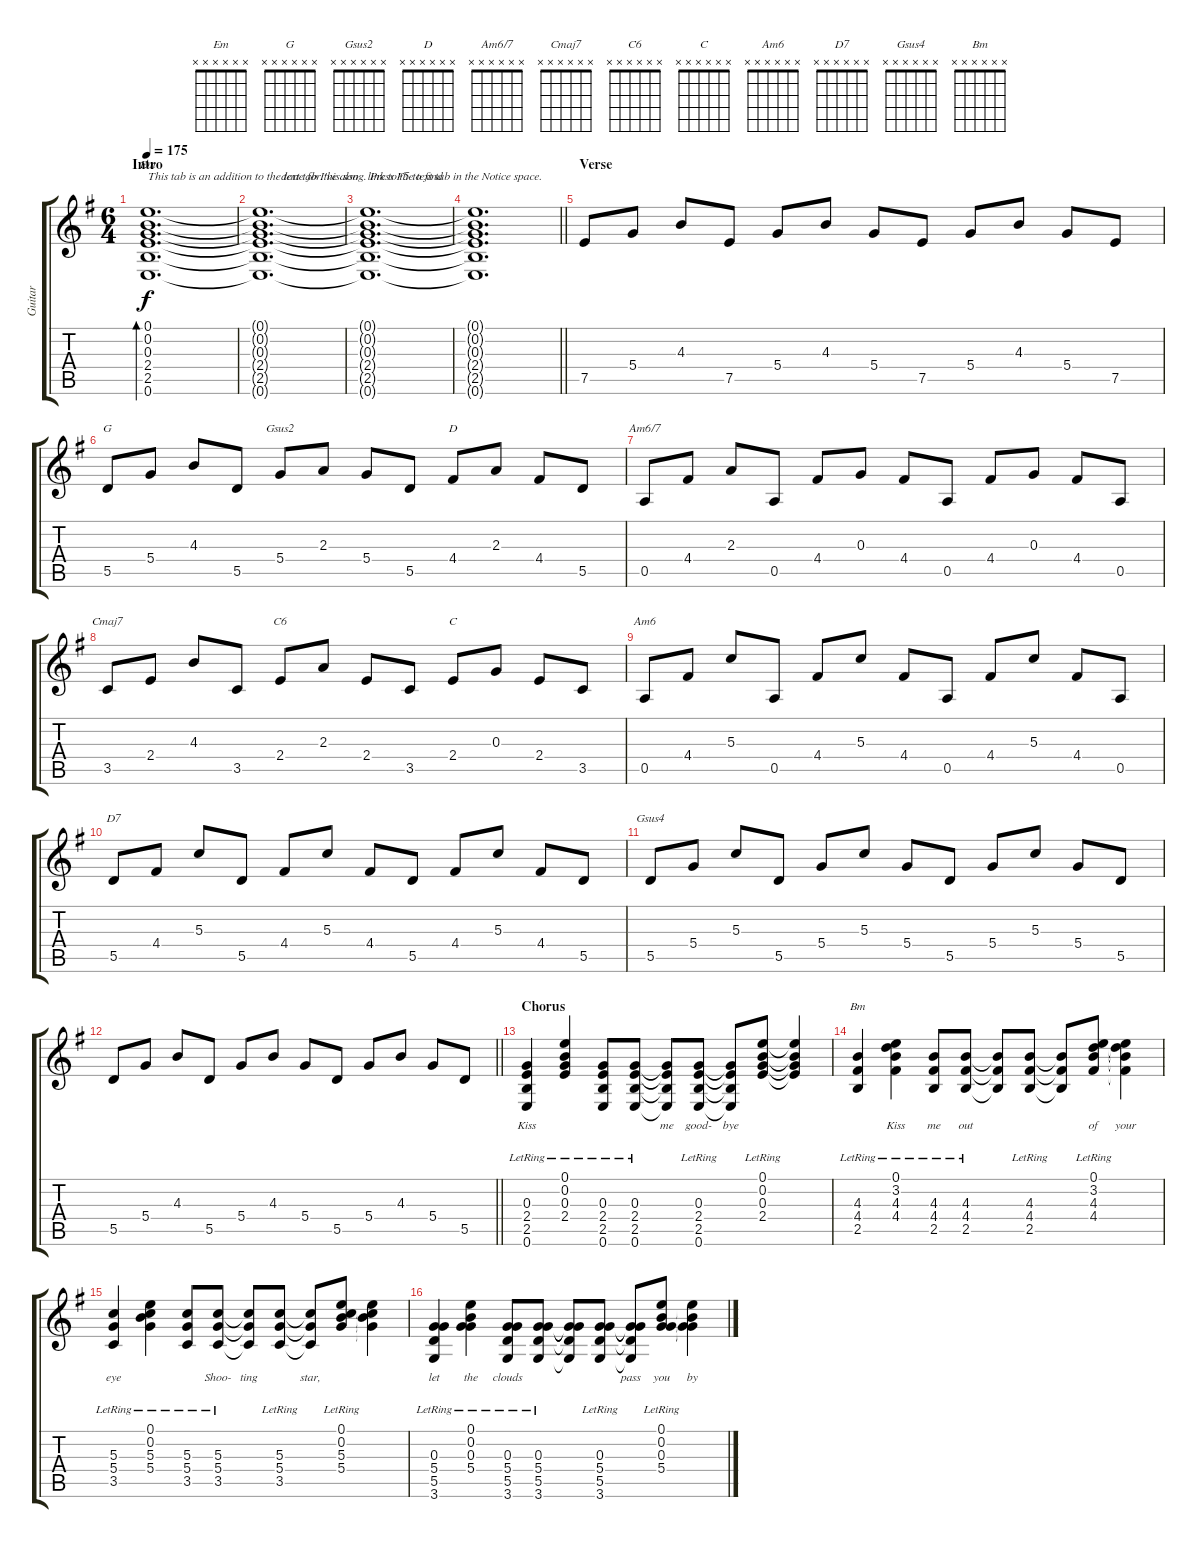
\track ("Guitar" "Guitar") {instrument overdrivenguitar}
\staff {score tabs}
\tuning (E4 B3 G3 D3 A2 E2) {hide}
\chord ("Em" x x x x x x)
\chord ("G" x x x x x x)
\chord ("Gsus2" x x x x x x)
\chord ("D" x x x x x x)
\chord ("Am6/7" x x x x x x)
\chord ("Cmaj7" x x x x x x)
\chord ("C6" x x x x x x)
\chord ("C" x x x x x x)
\chord ("Am6" x x x x x x)
\chord ("D7" x x x x x x)
\chord ("Gsus4" x x x x x x)
\chord ("Bm" x x x x x x)
\ts (6 4)
\section ("" "Intro")
\tempo 175
\clef g2
\ks eminor
(0.1 0.2 0.3 2.4 2.5 0.6).1{d bd 120 ch "Em" txt "This tab is an addition to the text tab I've also" dy f instrument overdrivenguitar} |
(0.1{t} 0.2{t} 0.3{t} 2.4{t} 2.5{t} 0.6{t}).1{d txt "       done for this song. Press F5 to find"} |
(0.1{t} 0.2{t} 0.3{t} 2.4{t} 2.5{t} 0.6{t}).1{d txt "link to the text tab in the Notice space."} |
\barLineRight lightlight
(0.1{t} 0.2{t} 0.3{t} 2.4{t} 2.5{t} 0.6{t}).1{d} |
\section ("" "Verse")
7.5.8 5.4.8 4.3.8 7.5.8 5.4.8 4.3.8 5.4.8 7.5.8 5.4.8 4.3.8 5.4.8 7.5.8 |
5.5.8{ch "G"} 5.4.8 4.3.8 5.5.8 5.4.8{ch "Gsus2"} 2.3.8 5.4.8 5.5.8 4.4.8{ch "D"} 2.3.8 4.4.8 5.5.8 |
0.5.8{ch "Am6/7"} 4.4.8 2.3.8 0.5.8 4.4.8 0.3.8 4.4.8 0.5.8 4.4.8 0.3.8 4.4.8 0.5.8 |
3.5.8{ch "Cmaj7"} 2.4.8 4.3.8 3.5.8 2.4.8{ch "C6"} 2.3.8 2.4.8 3.5.8 2.4.8{ch "C"} 0.3.8 2.4.8 3.5.8 |
0.5.8{ch "Am6"} 4.4.8 5.3.8 0.5.8 4.4.8 5.3.8 4.4.8 0.5.8 4.4.8 5.3.8 4.4.8 0.5.8 |
5.5.8{ch "D7"} 4.4.8 5.3.8 5.5.8 4.4.8 5.3.8 4.4.8 5.5.8 4.4.8 5.3.8 4.4.8 5.5.8 |
5.5.8{ch "Gsus4"} 5.4.8 5.3.8 5.5.8 5.4.8 5.3.8 5.4.8 5.5.8 5.4.8 5.3.8 5.4.8 5.5.8 |
\barLineRight lightlight
5.5.8 5.4.8 4.3.8 5.5.8 5.4.8 4.3.8 5.4.8 5.5.8 5.4.8 4.3.8 5.4.8 5.5.8 |
\section ("" "Chorus")
(0.3{lr} 2.4{lr} 2.5{lr} 0.6{lr}).4{lyrics (0 "Kiss") lyrics (1 "") lyrics (2 "") lyrics (3 "") lyrics (4 "")} (0.1{lr} 0.2{lr} 0.3{lr} 2.4{lr}).4{lyrics (0 "") lyrics (1 "") lyrics (2 "") lyrics (3 "") lyrics (4 "")} (0.3{lr} 2.4{lr} 2.5{lr} 0.6{lr}).8{lyrics (0 "") lyrics (1 "") lyrics (2 "") lyrics (3 "") lyrics (4 "")} (0.3{lr} 2.4{lr} 2.5{lr} 0.6{lr}).8{lyrics (0 "") lyrics (1 "") lyrics (2 "") lyrics (3 "") lyrics (4 "")} (0.3{t} 2.4{t} 2.5{t} 0.6{t}).8{lyrics (0 "me") lyrics (1 "") lyrics (2 "") lyrics (3 "") lyrics (4 "")} (0.3{lr} 2.4{lr} 2.5{lr} 0.6).8{lyrics (0 "good-") lyrics (1 "") lyrics (2 "") lyrics (3 "") lyrics (4 "") beam split} (0.3{t} 2.4{t} 2.5{t} 0.6{t}).8{lyrics (0 "bye") lyrics (1 "") lyrics (2 "") lyrics (3 "") lyrics (4 "")} (0.1{lr} 0.2{lr} 0.3{lr} 2.4{lr}).8{lyrics (0 "") lyrics (1 "") lyrics (2 "") lyrics (3 "") lyrics (4 "")} (0.1{t} 0.2{t} 0.3{t} 2.4{t}).4{lyrics (0 "") lyrics (1 "") lyrics (2 "") lyrics (3 "") lyrics (4 "")} |
(4.3{lr} 4.4{lr} 2.5{lr}).4{ch "Bm" lyrics (0 "") lyrics (1 "") lyrics (2 "") lyrics (3 "") lyrics (4 "")} (0.1{lr} 3.2{lr} 4.3{lr} 4.4{lr}).4{lyrics (0 "Kiss") lyrics (1 "") lyrics (2 "") lyrics (3 "") lyrics (4 "")} (4.3{lr} 4.4{lr} 2.5{lr}).8{lyrics (0 "me") lyrics (1 "") lyrics (2 "") lyrics (3 "") lyrics (4 "")} (4.3{lr} 4.4{lr} 2.5{lr}).8{lyrics (0 "out") lyrics (1 "") lyrics (2 "") lyrics (3 "") lyrics (4 "")} (4.3{t} 4.4{t} 2.5{t}).8{lyrics (0 "") lyrics (1 "") lyrics (2 "") lyrics (3 "") lyrics (4 "")} (4.3{lr} 4.4{lr} 2.5{lr}).8{lyrics (0 "") lyrics (1 "") lyrics (2 "") lyrics (3 "") lyrics (4 "") beam split} (4.3{t} 4.4{t} 2.5{t}).8{lyrics (0 "") lyrics (1 "") lyrics (2 "") lyrics (3 "") lyrics (4 "")} (0.1{lr} 3.2{lr} 4.3{lr} 4.4{lr}).8{lyrics (0 "of") lyrics (1 "") lyrics (2 "") lyrics (3 "") lyrics (4 "")} (0.1{t} 3.2{t} 4.3{t} 4.4{t}).4{lyrics (0 "your") lyrics (1 "") lyrics (2 "") lyrics (3 "") lyrics (4 "")} |
(5.3{lr} 5.4{lr} 3.5{lr}).4{lyrics (0 "eye") lyrics (1 "") lyrics (2 "") lyrics (3 "") lyrics (4 "")} (0.1{lr} 0.2{lr} 5.3{lr} 5.4{lr}).4{lyrics (0 "") lyrics (1 "") lyrics (2 "") lyrics (3 "") lyrics (4 "")} (5.3{lr} 5.4{lr} 3.5{lr}).8{lyrics (0 "") lyrics (1 "") lyrics (2 "") lyrics (3 "") lyrics (4 "")} (5.3{lr} 5.4{lr} 3.5{lr}).8{lyrics (0 "Shoo-") lyrics (1 "") lyrics (2 "") lyrics (3 "") lyrics (4 "")} (5.3{t} 5.4{t} 3.5{t}).8{lyrics (0 "ting") lyrics (1 "") lyrics (2 "") lyrics (3 "") lyrics (4 "")} (5.3{lr} 5.4{lr} 3.5{lr}).8{lyrics (0 "") lyrics (1 "") lyrics (2 "") lyrics (3 "") lyrics (4 "") beam split} (5.3{t} 5.4{t} 3.5{t}).8{lyrics (0 "star,") lyrics (1 "") lyrics (2 "") lyrics (3 "") lyrics (4 "")} (0.1{lr} 0.2{lr} 5.3{lr} 5.4{lr}).8{lyrics (0 "") lyrics (1 "") lyrics (2 "") lyrics (3 "") lyrics (4 "")} (0.1{t} 0.2{t} 5.3{t} 5.4{t}).4{lyrics (0 "") lyrics (1 "") lyrics (2 "") lyrics (3 "") lyrics (4 "")} |
(0.3{lr} 5.4{lr} 5.5{lr} 3.6{lr}).4{lyrics (0 "let") lyrics (1 "") lyrics (2 "") lyrics (3 "") lyrics (4 "")} (0.1{lr} 0.2{lr} 0.3{lr} 5.4{lr}).4{lyrics (0 "the") lyrics (1 "") lyrics (2 "") lyrics (3 "") lyrics (4 "")} (0.3{lr} 5.4{lr} 5.5{lr} 3.6{lr}).8{lyrics (0 "clouds") lyrics (1 "") lyrics (2 "") lyrics (3 "") lyrics (4 "")} (0.3{lr} 5.4{lr} 5.5{lr} 3.6{lr}).8{lyrics (0 "") lyrics (1 "") lyrics (2 "") lyrics (3 "") lyrics (4 "")} (0.3{t} 5.4{t} 5.5{t} 3.6{t}).8{lyrics (0 "") lyrics (1 "") lyrics (2 "") lyrics (3 "") lyrics (4 "")} (0.3{lr} 5.4{lr} 5.5{lr} 3.6).8{lyrics (0 "") lyrics (1 "") lyrics (2 "") lyrics (3 "") lyrics (4 "") beam split} (0.3{t} 5.4{t} 5.5{t} 3.6{t}).8{lyrics (0 "pass") lyrics (1 "") lyrics (2 "") lyrics (3 "") lyrics (4 "")} (0.1{lr} 0.2{lr} 0.3{lr} 5.4{lr}).8{lyrics (0 "you") lyrics (1 "") lyrics (2 "") lyrics (3 "") lyrics (4 "")} (0.1{t} 0.2{t} 0.3{t} 5.4{t}).4{lyrics (0 "by") lyrics (1 "") lyrics (2 "") lyrics (3 "") lyrics (4 "")}
